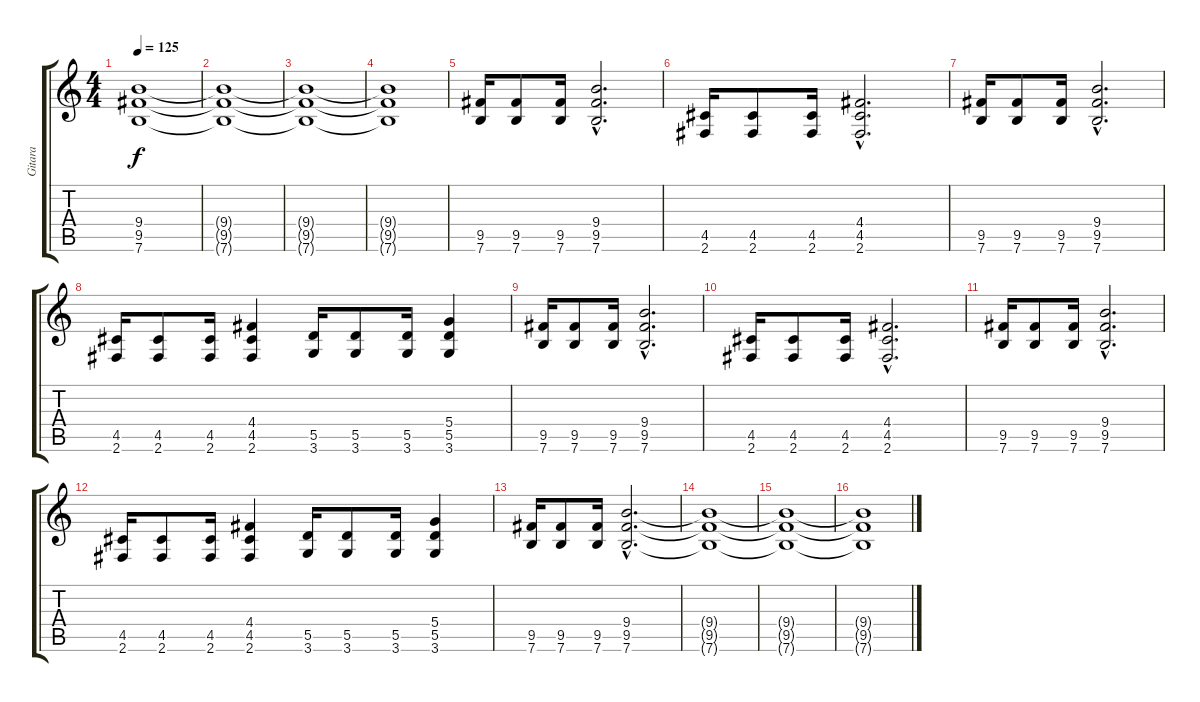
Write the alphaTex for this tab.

\track ("Gitara" "Gitara") {instrument distortionguitar}
\staff {score tabs}
\tuning (E4 B3 G3 D3 A2 E2) {hide}
\ts (4 4)
\tempo 125
\clef g2
\ks c
(9.4{t} 9.5{t} 7.6{t}).1{dy f} |
(9.4{t} 9.5{t} 7.6{t}).1 |
(9.4{t} 9.5{t} 7.6{t}).1 |
(9.4{t} 9.5{t} 7.6{t}).1 |
(9.5 7.6).16 (9.5 7.6).8 (9.5 7.6).16 (9.4{hac} 9.5{hac} 7.6{hac}).2{d} |
(4.5 2.6).16 (4.5 2.6).8 (4.5 2.6).16 (4.4{hac} 4.5{hac} 2.6{hac}).2{d} |
(9.5 7.6).16 (9.5 7.6).8 (9.5 7.6).16 (9.4{hac} 9.5{hac} 7.6{hac}).2{d} |
(4.5 2.6).16 (4.5 2.6).8 (4.5 2.6).16 (4.4 4.5 2.6).4 (5.5 3.6).16 (5.5 3.6).8 (5.5 3.6).16 (5.4 5.5 3.6).4 |
(9.5 7.6).16 (9.5 7.6).8 (9.5 7.6).16 (9.4{hac} 9.5{hac} 7.6{hac}).2{d} |
(4.5 2.6).16 (4.5 2.6).8 (4.5 2.6).16 (4.4{hac} 4.5{hac} 2.6{hac}).2{d} |
(9.5 7.6).16 (9.5 7.6).8 (9.5 7.6).16 (9.4{hac} 9.5{hac} 7.6{hac}).2{d} |
(4.5 2.6).16 (4.5 2.6).8 (4.5 2.6).16 (4.4 4.5 2.6).4 (5.5 3.6).16 (5.5 3.6).8 (5.5 3.6).16 (5.4 5.5 3.6).4 |
(9.5 7.6).16 (9.5 7.6).8 (9.5 7.6).16 (9.4{hac} 9.5{hac} 7.6{hac}).2{d} |
(9.4{t} 9.5{t} 7.6{t}).1 |
(9.4{t} 9.5{t} 7.6{t}).1 |
(9.4{t} 9.5{t} 7.6{t}).1
